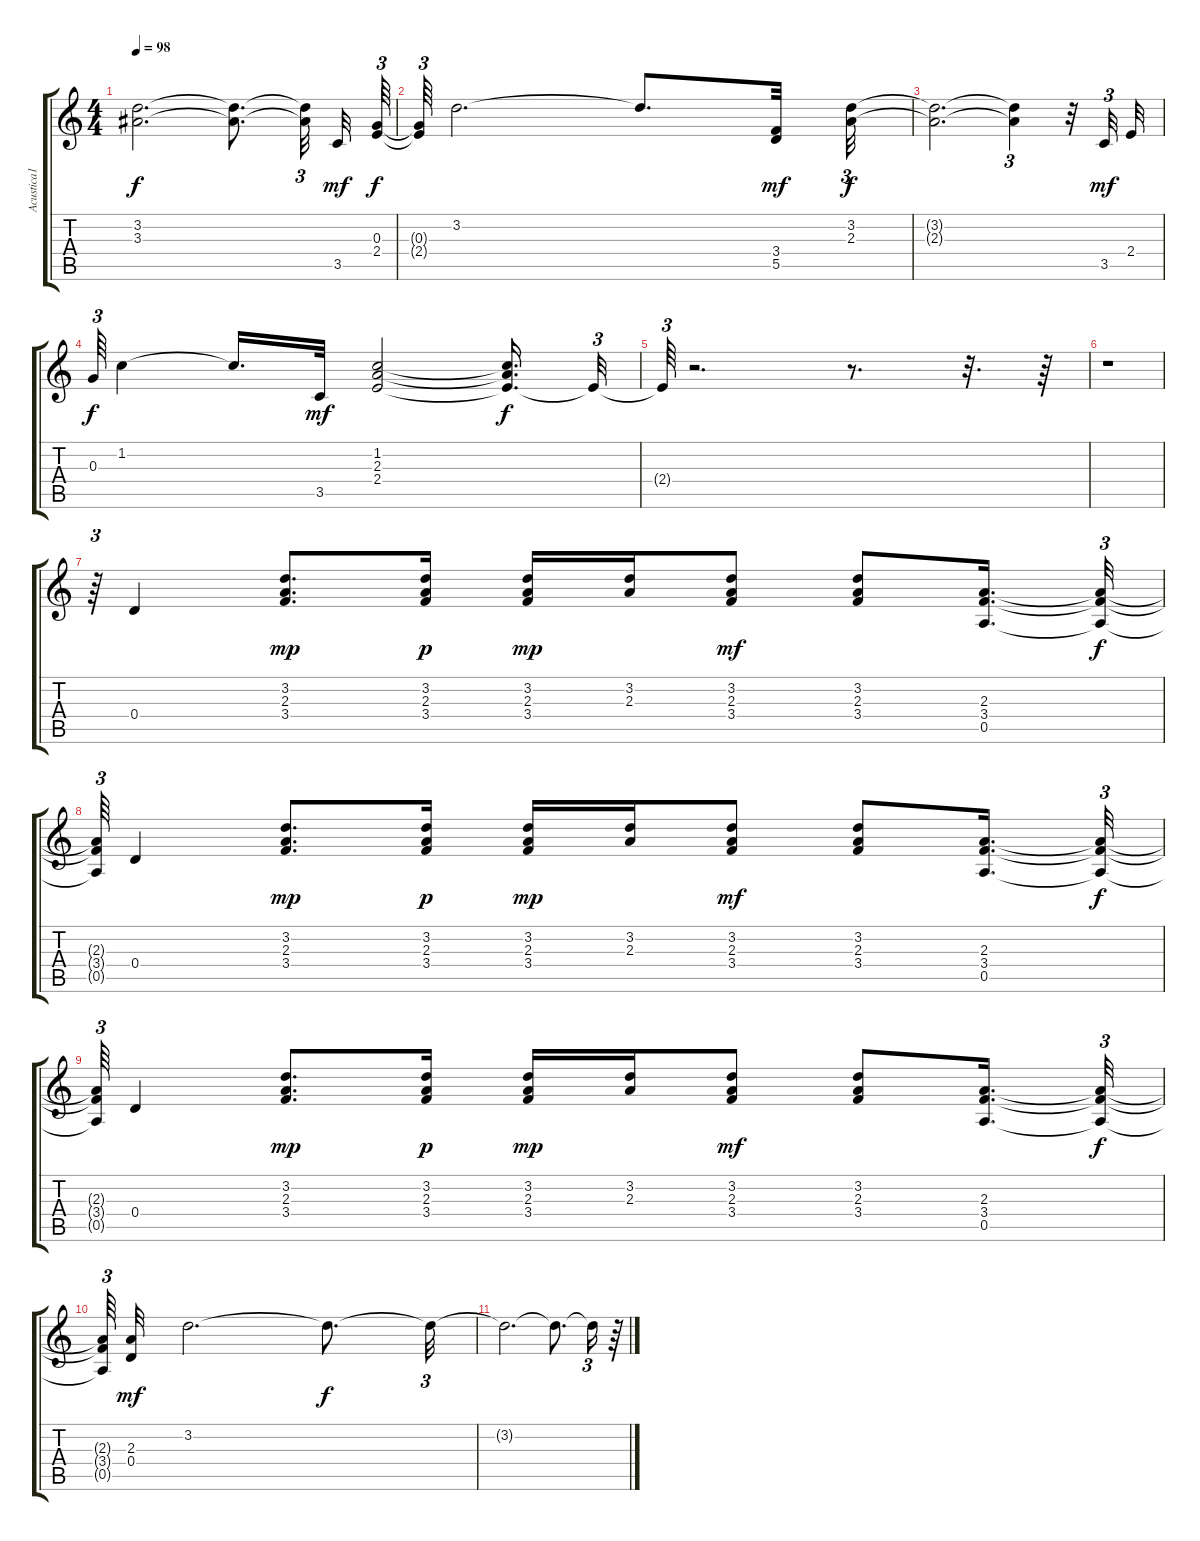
\track ("Acustica1" "Acustica1") {instrument acousticguitarsteel}
\staff {score tabs}
\tuning (E4 B3 G3 D3 A2 E2) {hide}
\ts (4 4)
\tempo 98
\clef g2
\ks c
(3.2{t} 3.3{t}).2{d dy f} (3.2{t} 3.3{t}).8{d} (3.2{t} 3.3{t}).32{tu (3 2) beam splitsecondary} 3.5.32{dy mf} (0.3 2.4).64{tu (3 2) dy f} |
(0.3{t} 2.4{t}).64{tu (3 2)} 3.2.2{d} 3.2{t}.8{d} (3.4 5.5).32{dy mf} (3.2 2.3).32{tu (3 2) dy f} |
(3.2{t} 2.3{t}).2{d} (3.2{t} 2.3{t}).4{tu (3 2)} r.32 3.5.32{tu (3 2) dy mf} 2.4.32 |
0.3.64{tu (3 2) dy f} 1.2.4 1.2{t}.16{d} 3.5.32{dy mf} (1.2 2.3 2.4).2 (1.2{t} 2.3{t} 2.4{t}).16{d dy f} 2.4{t}.32{tu (3 2)} |
2.4{t}.64{tu (3 2)} r.2{d} r.8{d} r.32{d} r.64 |
r.1 |
r.64{tu (3 2)} 0.4.4 (3.2 2.3 3.4).8{d dy mp} (3.2 2.3 3.4).16{dy p} (3.2 2.3 3.4).16{dy mp} (3.2 2.3).16 (3.2 2.3 3.4).8{dy mf} (3.2 2.3 3.4).8 (2.3 3.4 0.5).16{d} (2.3{t} 3.4{t} 0.5{t}).32{tu (3 2) dy f} |
(2.3{t} 3.4{t} 0.5{t}).64{tu (3 2)} 0.4.4 (3.2 2.3 3.4).8{d dy mp} (3.2 2.3 3.4).16{dy p} (3.2 2.3 3.4).16{dy mp} (3.2 2.3).16 (3.2 2.3 3.4).8{dy mf} (3.2 2.3 3.4).8 (2.3 3.4 0.5).16{d} (2.3{t} 3.4{t} 0.5{t}).32{tu (3 2) dy f} |
(2.3{t} 3.4{t} 0.5{t}).64{tu (3 2)} 0.4.4 (3.2 2.3 3.4).8{d dy mp} (3.2 2.3 3.4).16{dy p} (3.2 2.3 3.4).16{dy mp} (3.2 2.3).16 (3.2 2.3 3.4).8{dy mf} (3.2 2.3 3.4).8 (2.3 3.4 0.5).16{d} (2.3{t} 3.4{t} 0.5{t}).32{tu (3 2) dy f} |
(2.3{t} 3.4{t} 0.5{t}).64{tu (3 2)} (2.3 0.4).32{dy mf} 3.2.2{d} 3.2{t}.8{d dy f} 3.2{t}.32{tu (3 2)} |
3.2{t}.2{d} 3.2{t}.8{d} 3.2{t}.16{tu (3 2)} r.64
